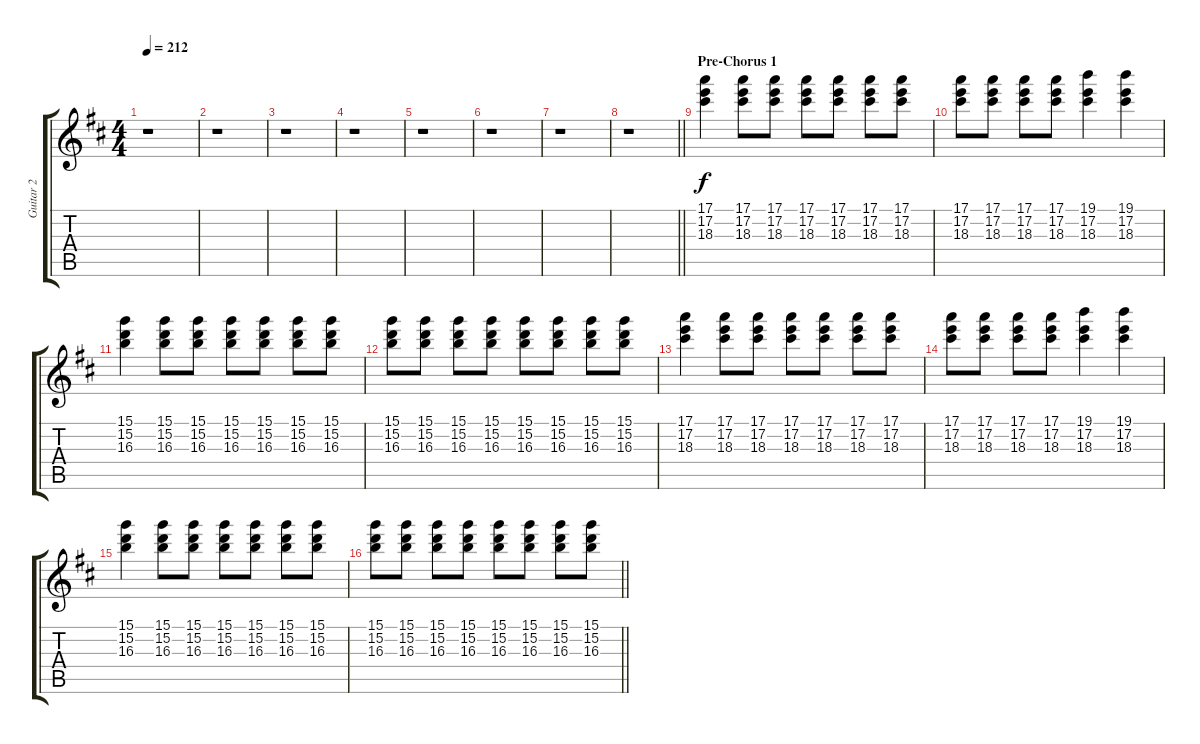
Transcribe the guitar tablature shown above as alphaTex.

\track ("Guitar 2" "Guitar 2") {instrument electricguitarmuted}
\staff {score tabs}
\tuning (E4 B3 G3 D3 A2 E2) {hide}
\ts (4 4)
\tempo 212
\clef g2
\ks d
r.1{dy f} |
r.1 |
r.1 |
r.1 |
r.1 |
r.1 |
r.1 |
\barLineRight lightlight
r.1 |
\section ("" "Pre-Chorus 1")
(17.1 17.2 18.3).4 (17.1 17.2 18.3).8 (17.1 17.2 18.3).8 (17.1 17.2 18.3).8 (17.1 17.2 18.3).8 (17.1 17.2 18.3).8 (17.1 17.2 18.3).8 |
(17.1 17.2 18.3).8 (17.1 17.2 18.3).8 (17.1 17.2 18.3).8 (17.1 17.2 18.3).8 (19.1 17.2 18.3).4 (19.1 17.2 18.3).4 |
(15.1 15.2 16.3).4 (15.1 15.2 16.3).8 (15.1 15.2 16.3).8 (15.1 15.2 16.3).8 (15.1 15.2 16.3).8 (15.1 15.2 16.3).8 (15.1 15.2 16.3).8 |
(15.1 15.2 16.3).8 (15.1 15.2 16.3).8 (15.1 15.2 16.3).8 (15.1 15.2 16.3).8 (15.1 15.2 16.3).8 (15.1 15.2 16.3).8 (15.1 15.2 16.3).8 (15.1 15.2 16.3).8 |
(17.1 17.2 18.3).4 (17.1 17.2 18.3).8 (17.1 17.2 18.3).8 (17.1 17.2 18.3).8 (17.1 17.2 18.3).8 (17.1 17.2 18.3).8 (17.1 17.2 18.3).8 |
(17.1 17.2 18.3).8 (17.1 17.2 18.3).8 (17.1 17.2 18.3).8 (17.1 17.2 18.3).8 (19.1 17.2 18.3).4 (19.1 17.2 18.3).4 |
(15.1 15.2 16.3).4 (15.1 15.2 16.3).8 (15.1 15.2 16.3).8 (15.1 15.2 16.3).8 (15.1 15.2 16.3).8 (15.1 15.2 16.3).8 (15.1 15.2 16.3).8 |
\barLineRight lightlight
(15.1 15.2 16.3).8 (15.1 15.2 16.3).8 (15.1 15.2 16.3).8 (15.1 15.2 16.3).8 (15.1 15.2 16.3).8 (15.1 15.2 16.3).8 (15.1 15.2 16.3).8 (15.1 15.2 16.3).8
